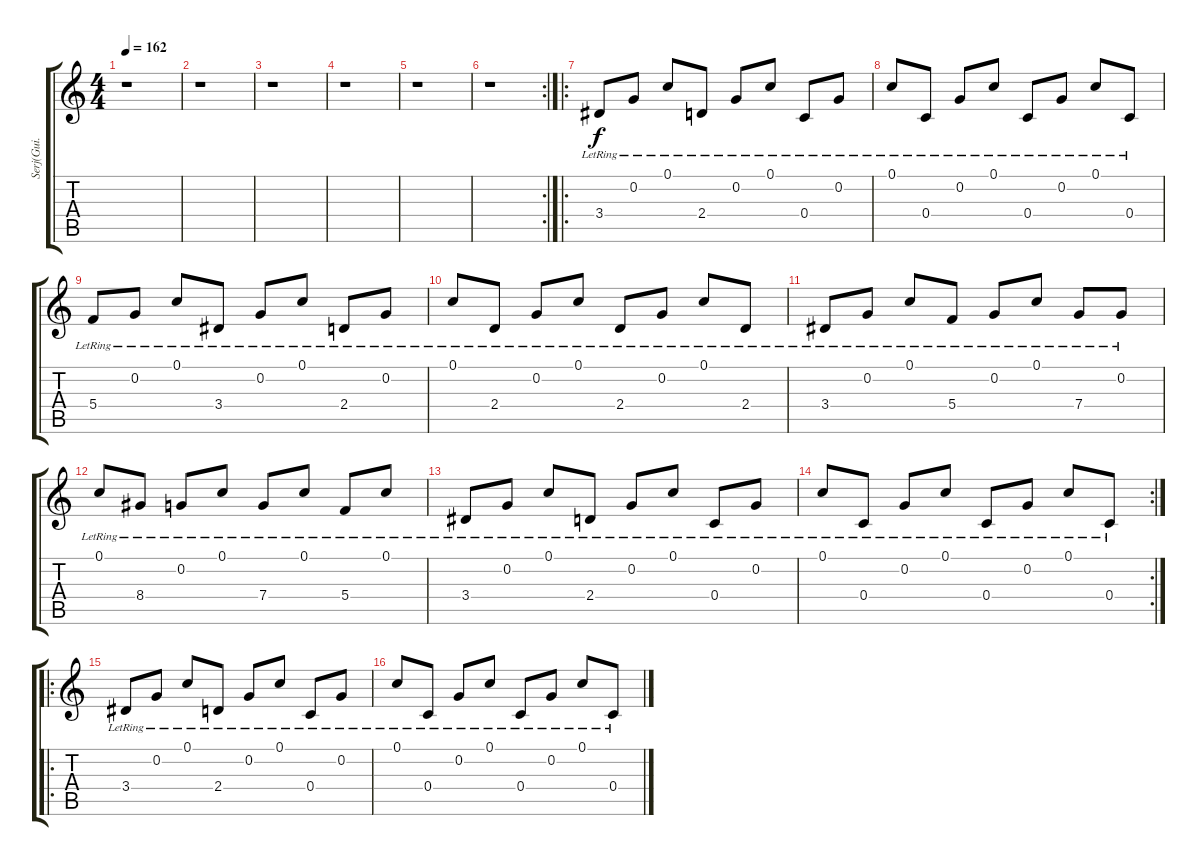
\track ("Serj(Gui. 4)" "Serj(Gui. ") {instrument acousticguitarnylon}
\staff {score tabs}
\tuning (C4 G3 F3 C3 G2 C2) {hide}
\ts (4 4)
\tempo 162
\clef g2
\ks c
r.1{dy f} |
r.1 |
r.1 |
r.1 |
r.1 |
\rc 2
r.1 |
\ro
3.4{lr}.8 0.2{lr}.8 0.1{lr}.8 2.4{lr}.8 0.2{lr}.8 0.1{lr}.8 0.4{lr}.8 0.2{lr}.8 |
0.1{lr}.8 0.4{lr}.8 0.2{lr}.8 0.1{lr}.8 0.4{lr}.8 0.2{lr}.8 0.1{lr}.8 0.4{lr}.8 |
5.4{lr}.8 0.2{lr}.8 0.1{lr}.8 3.4{lr}.8 0.2{lr}.8 0.1{lr}.8 2.4{lr}.8 0.2{lr}.8 |
0.1{lr}.8 2.4{lr}.8 0.2{lr}.8 0.1{lr}.8 2.4{lr}.8 0.2{lr}.8 0.1{lr}.8 2.4{lr}.8 |
3.4{lr}.8 0.2{lr}.8 0.1{lr}.8 5.4{lr}.8 0.2{lr}.8 0.1{lr}.8 7.4{lr}.8 0.2{lr}.8 |
0.1{lr}.8 8.4{lr}.8 0.2{lr}.8 0.1{lr}.8 7.4{lr}.8 0.1{lr}.8 5.4{lr}.8 0.1{lr}.8 |
3.4{lr}.8 0.2{lr}.8 0.1{lr}.8 2.4{lr}.8 0.2{lr}.8 0.1{lr}.8 0.4{lr}.8 0.2{lr}.8 |
\rc 2
0.1{lr}.8 0.4{lr}.8 0.2{lr}.8 0.1{lr}.8 0.4{lr}.8 0.2{lr}.8 0.1{lr}.8 0.4{lr}.8 |
\ro
3.4{lr}.8 0.2{lr}.8 0.1{lr}.8 2.4{lr}.8 0.2{lr}.8 0.1{lr}.8 0.4{lr}.8 0.2{lr}.8 |
0.1{lr}.8 0.4{lr}.8 0.2{lr}.8 0.1{lr}.8 0.4{lr}.8 0.2{lr}.8 0.1{lr}.8 0.4{lr}.8
